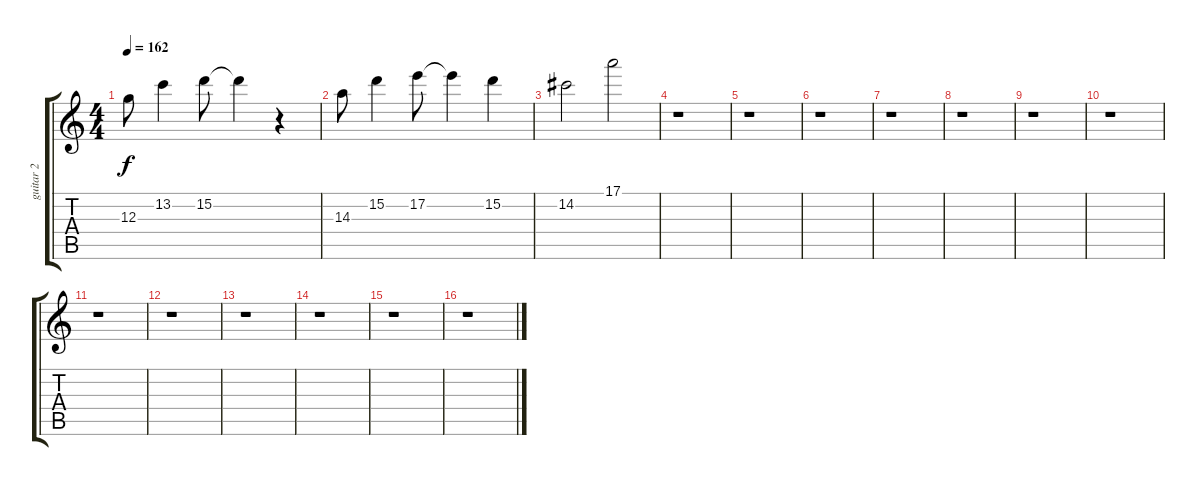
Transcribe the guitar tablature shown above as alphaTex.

\track ("guitar 2" "guitar 2") {instrument overdrivenguitar}
\staff {score tabs}
\tuning (E4 B3 G3 D3 A2 E2) {hide}
\ts (4 4)
\tempo 162
\clef g2
\ks c
12.3.8{dy f} 13.2.4 15.2.8 15.2{t}.4 r.4 |
14.3.8 15.2.4 17.2.8 17.2{t}.4 15.2.4 |
14.2.2 17.1.2 |
r.1 |
r.1 |
r.1 |
r.1 |
r.1 |
r.1 |
r.1 |
r.1 |
r.1 |
r.1 |
r.1 |
r.1 |
r.1
